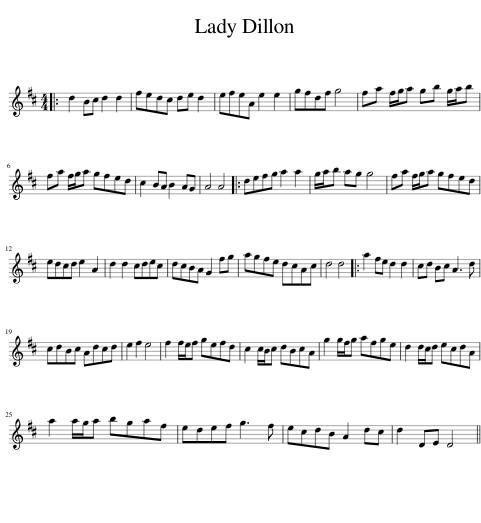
X:1
L:1/8
M:4/4
I:linebreak $
K:D
V:1 treble
V:1
|: d2 Bc d2 d2 | fedc de d2 | efeA e2 e2 | gfdf g4 | fa f/g/a gb g/a/b |$ %5
 fa f/g/a gfed | c2 BA B2 AG | A4 A4 |: defg a2 a2 | g/a/b ag g4 | %10
 fa f/g/a gfed |$ edcd e2 A2 | d2 d2 cdec | dcBA G2 fg | agfe dcAc | %15
 d4 d4 |: a2 fe d2 d2 | cd Bc A3 d |$ cdBc Adcd | e2 f2 e4 | %20
 f2 f/e/f gefd | c2 c/B/c dBcA | g2 g/f/g afge | d2 d/c/d ecdA |$ a2 a/g/a bgaf | %25
 edef g3 f | ecdB A2 dc | d2 DE D4 || %28
